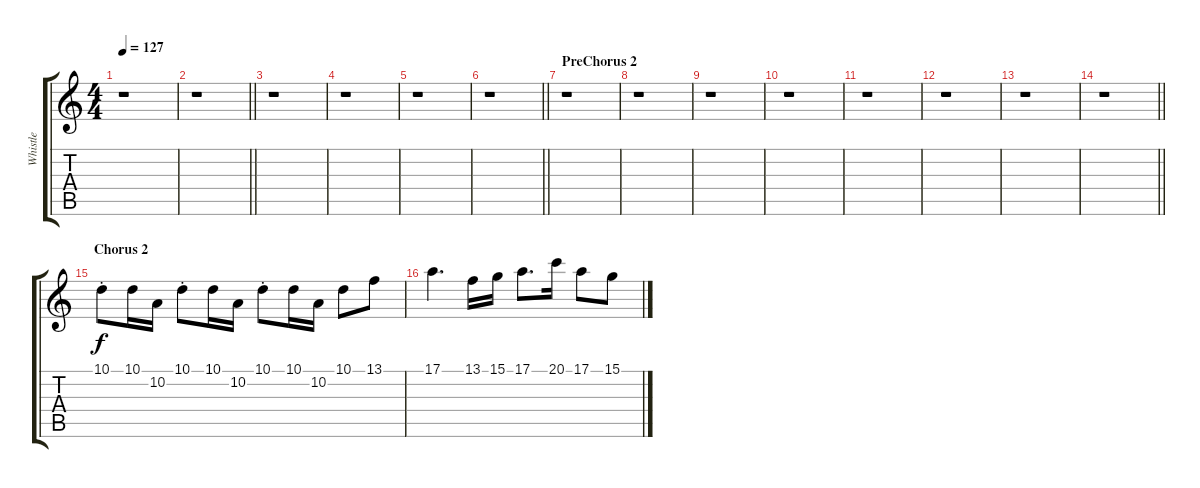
\track ("Whistle" "Whistle") {instrument piccolo}
\staff {score tabs}
\tuning (E4 B3 G3 D3 A2 E2) {hide}
\ts (4 4)
\tempo 127
\clef g2
\ks c
r.1{dy f} |
\barLineRight lightlight
r.1 |
r.1 |
r.1 |
r.1 |
\barLineRight lightlight
r.1 |
\section ("" "PreChorus 2")
r.1 |
r.1 |
r.1 |
r.1 |
r.1 |
r.1 |
r.1 |
\barLineRight lightlight
r.1 |
\section ("" "Chorus 2")
10.1{st}.8 10.1.16 10.2.16 10.1{st}.8 10.1.16 10.2.16 10.1{st}.8 10.1.16 10.2.16 10.1.8 13.1.8 |
17.1.4{d} 13.1.16 15.1.16 17.1.8{d} 20.1.16 17.1.8 15.1.8
